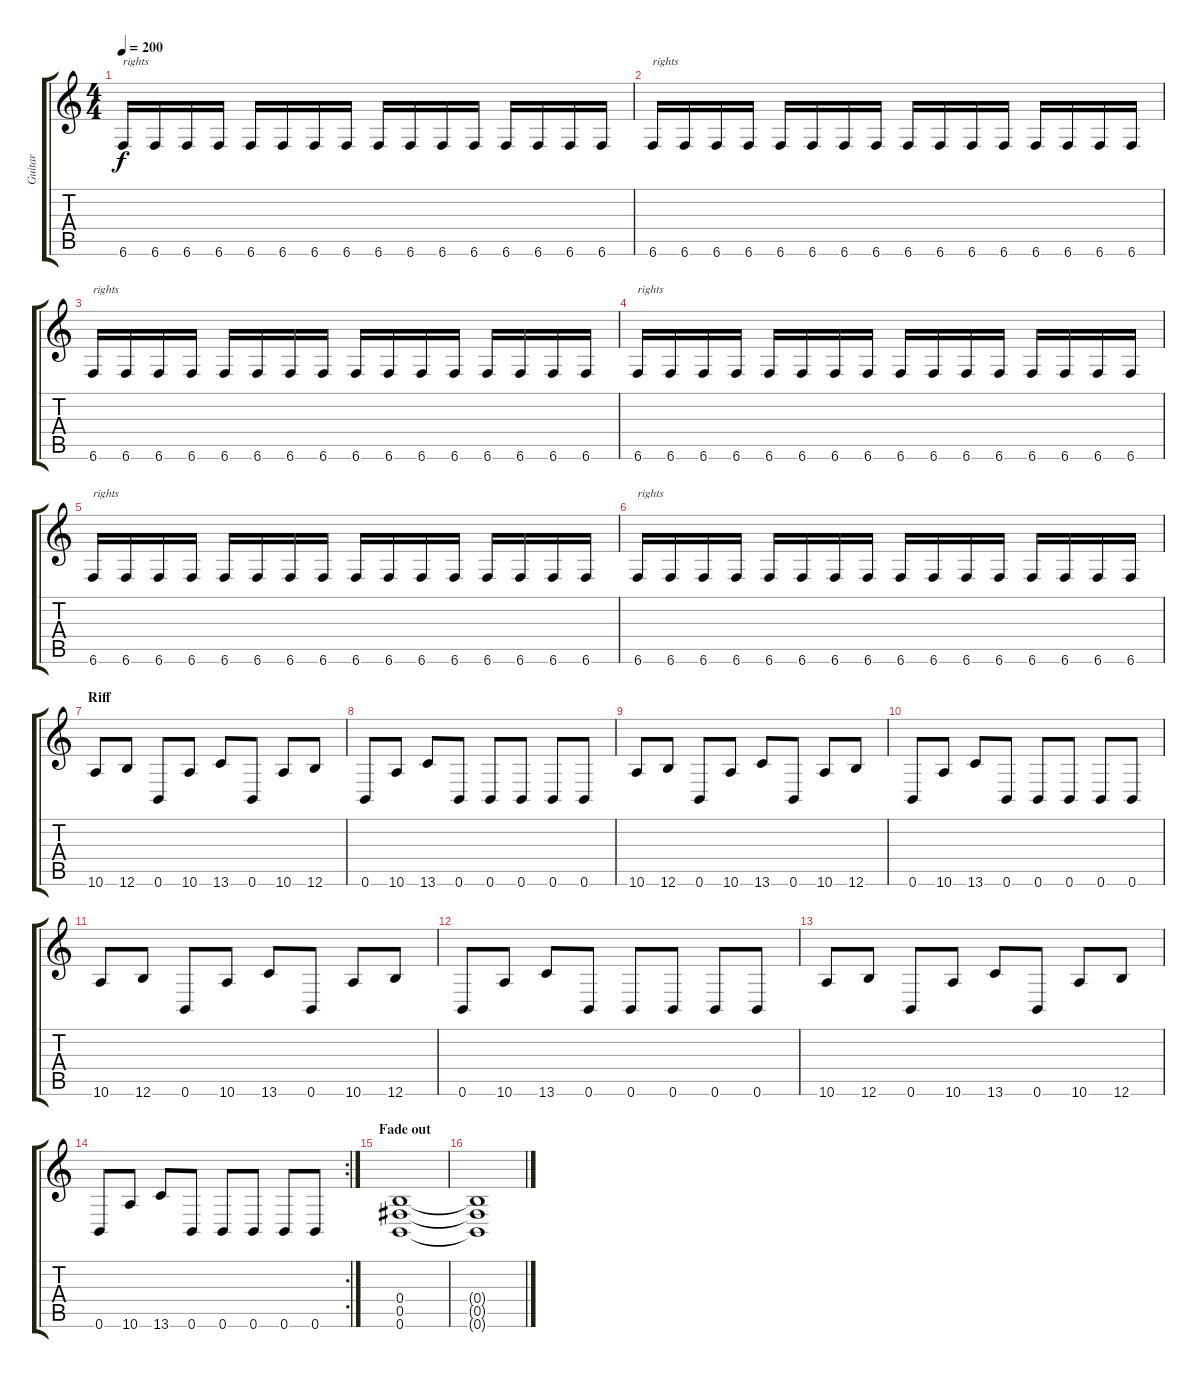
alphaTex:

\track ("Guitar" "Guitar") {instrument distortionguitar}
\staff {score tabs}
\tuning (Db4 Ab3 E3 B2 Gb2 B1) {hide}
\ts (4 4)
\tempo 200
\clef g2
\ks c
6.6.16{txt "rights" dy f} 6.6.16 6.6.16 6.6.16 6.6.16 6.6.16 6.6.16 6.6.16 6.6.16 6.6.16 6.6.16 6.6.16 6.6.16 6.6.16 6.6.16 6.6.16 |
6.6.16{txt "rights"} 6.6.16 6.6.16 6.6.16 6.6.16 6.6.16 6.6.16 6.6.16 6.6.16 6.6.16 6.6.16 6.6.16 6.6.16 6.6.16 6.6.16 6.6.16 |
6.6.16{txt "rights"} 6.6.16 6.6.16 6.6.16 6.6.16 6.6.16 6.6.16 6.6.16 6.6.16 6.6.16 6.6.16 6.6.16 6.6.16 6.6.16 6.6.16 6.6.16 |
6.6.16{txt "rights"} 6.6.16 6.6.16 6.6.16 6.6.16 6.6.16 6.6.16 6.6.16 6.6.16 6.6.16 6.6.16 6.6.16 6.6.16 6.6.16 6.6.16 6.6.16 |
6.6.16{txt "rights"} 6.6.16 6.6.16 6.6.16 6.6.16 6.6.16 6.6.16 6.6.16 6.6.16 6.6.16 6.6.16 6.6.16 6.6.16 6.6.16 6.6.16 6.6.16 |
6.6.16{txt "rights"} 6.6.16 6.6.16 6.6.16 6.6.16 6.6.16 6.6.16 6.6.16 6.6.16 6.6.16 6.6.16 6.6.16 6.6.16 6.6.16 6.6.16 6.6.16 |
\section ("" "Riff")
10.6.8 12.6.8 0.6.8 10.6.8 13.6.8 0.6.8 10.6.8 12.6.8 |
0.6.8 10.6.8 13.6.8 0.6.8 0.6.8 0.6.8 0.6.8 0.6.8 |
10.6.8 12.6.8 0.6.8 10.6.8 13.6.8 0.6.8 10.6.8 12.6.8 |
0.6.8 10.6.8 13.6.8 0.6.8 0.6.8 0.6.8 0.6.8 0.6.8 |
10.6.8 12.6.8 0.6.8 10.6.8 13.6.8 0.6.8 10.6.8 12.6.8 |
0.6.8 10.6.8 13.6.8 0.6.8 0.6.8 0.6.8 0.6.8 0.6.8 |
10.6.8 12.6.8 0.6.8 10.6.8 13.6.8 0.6.8 10.6.8 12.6.8 |
\rc 2
0.6.8 10.6.8 13.6.8 0.6.8 0.6.8 0.6.8 0.6.8 0.6.8 |
\section ("" "Fade out")
(0.4 0.5 0.6).1 |
(0.4{t} 0.5{t} 0.6{t}).1
